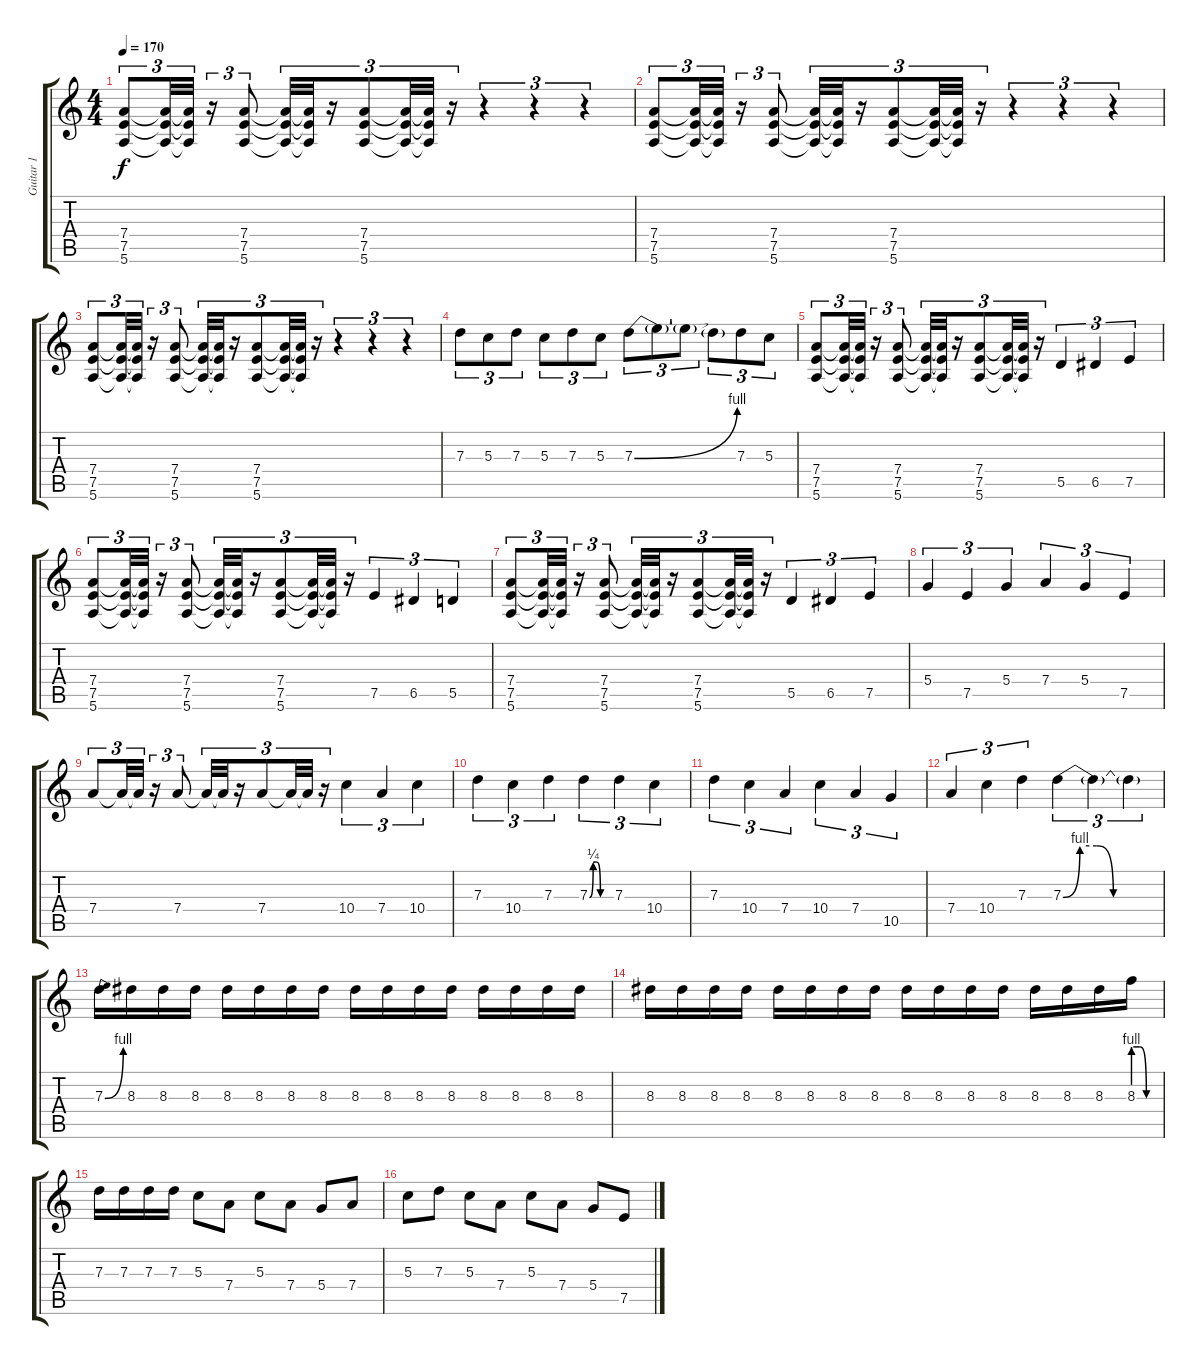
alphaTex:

\track ("Guitar 1" "Guitar 1") {instrument overdrivenguitar}
\staff {score tabs}
\tuning (E4 B3 G3 D3 A2 E2) {hide}
\ts (4 4)
\tempo 170
\clef g2
\ks c
(7.4 7.5 5.6).8{tu (3 2) dy f} (7.4{t} 7.5{t} 5.6{t}).32{tu (3 2)} (7.4{t} 7.5{t} 5.6{t}).32{tu (3 2)} r.16{tu (3 2)} (7.4 7.5 5.6).8{tu (3 2)} (7.4{t} 7.5{t} 5.6{t}).32{tu (3 2)} (7.4{t} 7.5{t} 5.6{t}).32{tu (3 2)} r.16{tu (3 2)} (7.4 7.5 5.6).8{tu (3 2)} (7.4{t} 7.5{t} 5.6{t}).32{tu (3 2)} (7.4{t} 7.5{t} 5.6{t}).32{tu (3 2)} r.16{tu (3 2)} r.4{tu (3 2)} r.4{tu (3 2)} r.4{tu (3 2)} |
(7.4 7.5 5.6).8{tu (3 2)} (7.4{t} 7.5{t} 5.6{t}).32{tu (3 2)} (7.4{t} 7.5{t} 5.6{t}).32{tu (3 2)} r.16{tu (3 2)} (7.4 7.5 5.6).8{tu (3 2)} (7.4{t} 7.5{t} 5.6{t}).32{tu (3 2)} (7.4{t} 7.5{t} 5.6{t}).32{tu (3 2)} r.16{tu (3 2)} (7.4 7.5 5.6).8{tu (3 2)} (7.4{t} 7.5{t} 5.6{t}).32{tu (3 2)} (7.4{t} 7.5{t} 5.6{t}).32{tu (3 2)} r.16{tu (3 2)} r.4{tu (3 2)} r.4{tu (3 2)} r.4{tu (3 2)} |
(7.4 7.5 5.6).8{tu (3 2)} (7.4{t} 7.5{t} 5.6{t}).32{tu (3 2)} (7.4{t} 7.5{t} 5.6{t}).32{tu (3 2)} r.16{tu (3 2)} (7.4 7.5 5.6).8{tu (3 2)} (7.4{t} 7.5{t} 5.6{t}).32{tu (3 2)} (7.4{t} 7.5{t} 5.6{t}).32{tu (3 2)} r.16{tu (3 2)} (7.4 7.5 5.6).8{tu (3 2)} (7.4{t} 7.5{t} 5.6{t}).32{tu (3 2)} (7.4{t} 7.5{t} 5.6{t}).32{tu (3 2)} r.16{tu (3 2)} r.4{tu (3 2)} r.4{tu (3 2)} r.4{tu (3 2)} |
7.3.8{tu (3 2)} 5.3.8{tu (3 2)} 7.3.8{tu (3 2)} 5.3.8{tu (3 2)} 7.3.8{tu (3 2)} 5.3.8{tu (3 2)} 7.3{be (bend 0 0 60 4)}.8{tu (3 2)} 7.3{t}.8{tu (3 2)} 7.3{t}.8{tu (3 2)} 7.3{t}.8{tu (3 2)} 7.3.8{tu (3 2)} 5.3.8{tu (3 2)} |
(7.4 7.5 5.6).8{tu (3 2)} (7.4{t} 7.5{t} 5.6{t}).32{tu (3 2)} (7.4{t} 7.5{t} 5.6{t}).32{tu (3 2)} r.16{tu (3 2)} (7.4 7.5 5.6).8{tu (3 2)} (7.4{t} 7.5{t} 5.6{t}).32{tu (3 2)} (7.4{t} 7.5{t} 5.6{t}).32{tu (3 2)} r.16{tu (3 2)} (7.4 7.5 5.6).8{tu (3 2)} (7.4{t} 7.5{t} 5.6{t}).32{tu (3 2)} (7.4{t} 7.5{t} 5.6{t}).32{tu (3 2)} r.16{tu (3 2)} 5.5.4{tu (3 2)} 6.5.4{tu (3 2)} 7.5.4{tu (3 2)} |
(7.4 7.5 5.6).8{tu (3 2)} (7.4{t} 7.5{t} 5.6{t}).32{tu (3 2)} (7.4{t} 7.5{t} 5.6{t}).32{tu (3 2)} r.16{tu (3 2)} (7.4 7.5 5.6).8{tu (3 2)} (7.4{t} 7.5{t} 5.6{t}).32{tu (3 2)} (7.4{t} 7.5{t} 5.6{t}).32{tu (3 2)} r.16{tu (3 2)} (7.4 7.5 5.6).8{tu (3 2)} (7.4{t} 7.5{t} 5.6{t}).32{tu (3 2)} (7.4{t} 7.5{t} 5.6{t}).32{tu (3 2)} r.16{tu (3 2)} 7.5.4{tu (3 2)} 6.5.4{tu (3 2)} 5.5.4{tu (3 2)} |
(7.4 7.5 5.6).8{tu (3 2)} (7.4{t} 7.5{t} 5.6{t}).32{tu (3 2)} (7.4{t} 7.5{t} 5.6{t}).32{tu (3 2)} r.16{tu (3 2)} (7.4 7.5 5.6).8{tu (3 2)} (7.4{t} 7.5{t} 5.6{t}).32{tu (3 2)} (7.4{t} 7.5{t} 5.6{t}).32{tu (3 2)} r.16{tu (3 2)} (7.4 7.5 5.6).8{tu (3 2)} (7.4{t} 7.5{t} 5.6{t}).32{tu (3 2)} (7.4{t} 7.5{t} 5.6{t}).32{tu (3 2)} r.16{tu (3 2)} 5.5.4{tu (3 2)} 6.5.4{tu (3 2)} 7.5.4{tu (3 2)} |
5.4.4{tu (3 2)} 7.5.4{tu (3 2)} 5.4.4{tu (3 2)} 7.4.4{tu (3 2)} 5.4.4{tu (3 2)} 7.5.4{tu (3 2)} |
7.4.8{tu (3 2)} 7.4{t}.32{tu (3 2)} 7.4{t}.32{tu (3 2)} r.16{tu (3 2)} 7.4.8{tu (3 2)} 7.4{t}.32{tu (3 2)} 7.4{t}.32{tu (3 2)} r.16{tu (3 2)} 7.4.8{tu (3 2)} 7.4{t}.32{tu (3 2)} 7.4{t}.32{tu (3 2)} r.16{tu (3 2)} 10.4.4{tu (3 2)} 7.4.4{tu (3 2)} 10.4.4{tu (3 2)} |
7.3.4{tu (3 2)} 10.4.4{tu (3 2)} 7.3.4{tu (3 2)} 7.3{be (custom 0 0 10 1 20 1 30 0 60 0)}.4{tu (3 2)} 7.3.4{tu (3 2)} 10.4.4{tu (3 2)} |
7.3.4{tu (3 2)} 10.4.4{tu (3 2)} 7.4.4{tu (3 2)} 10.4.4{tu (3 2)} 7.4.4{tu (3 2)} 10.5.4{tu (3 2)} |
7.4.4{tu (3 2)} 10.4.4{tu (3 2)} 7.3.4{tu (3 2)} 7.3{be (custom 0 0 10 4 20 4 30 0 60 0)}.4{tu (3 2)} 7.3{t}.4{tu (3 2)} 7.3{t}.4{tu (3 2)} |
7.3{be (bend 0 0 60 4)}.16 8.3.16 8.3.16 8.3.16 8.3.16 8.3.16 8.3.16 8.3.16 8.3.16 8.3.16 8.3.16 8.3.16 8.3.16 8.3.16 8.3.16 8.3.16 |
8.3.16 8.3.16 8.3.16 8.3.16 8.3.16 8.3.16 8.3.16 8.3.16 8.3.16 8.3.16 8.3.16 8.3.16 8.3.16 8.3.16 8.3.16 8.3{be (custom 0 4 15 4 30 0 60 0)}.16 |
7.3.16 7.3.16 7.3.16 7.3.16 5.3.8 7.4.8 5.3.8 7.4.8 5.4.8 7.4.8 |
5.3.8 7.3.8 5.3.8 7.4.8 5.3.8 7.4.8 5.4.8 7.5.8
